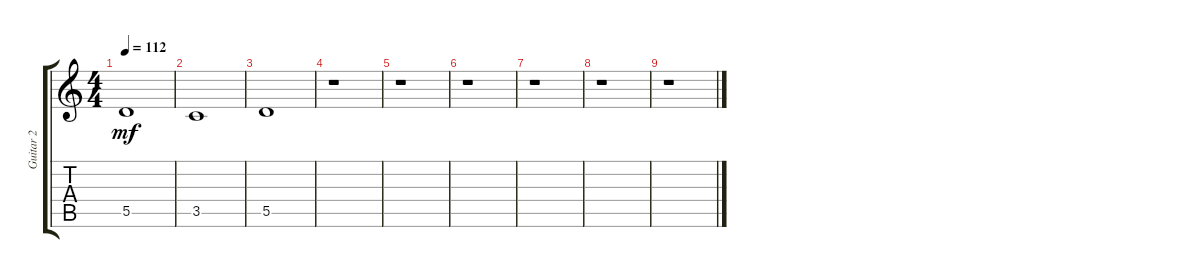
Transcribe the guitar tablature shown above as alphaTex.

\track ("Guitar 2" "Guitar 2") {instrument overdrivenguitar}
\staff {score tabs}
\tuning (E4 B3 G3 D3 A2 E2) {hide}
\ts (4 4)
\tempo 112
\clef g2
\ks c
5.5.1{dy mf} |
3.5.1 |
5.5.1 |
r.1 |
r.1 |
r.1 |
r.1 |
r.1 |
r.1
